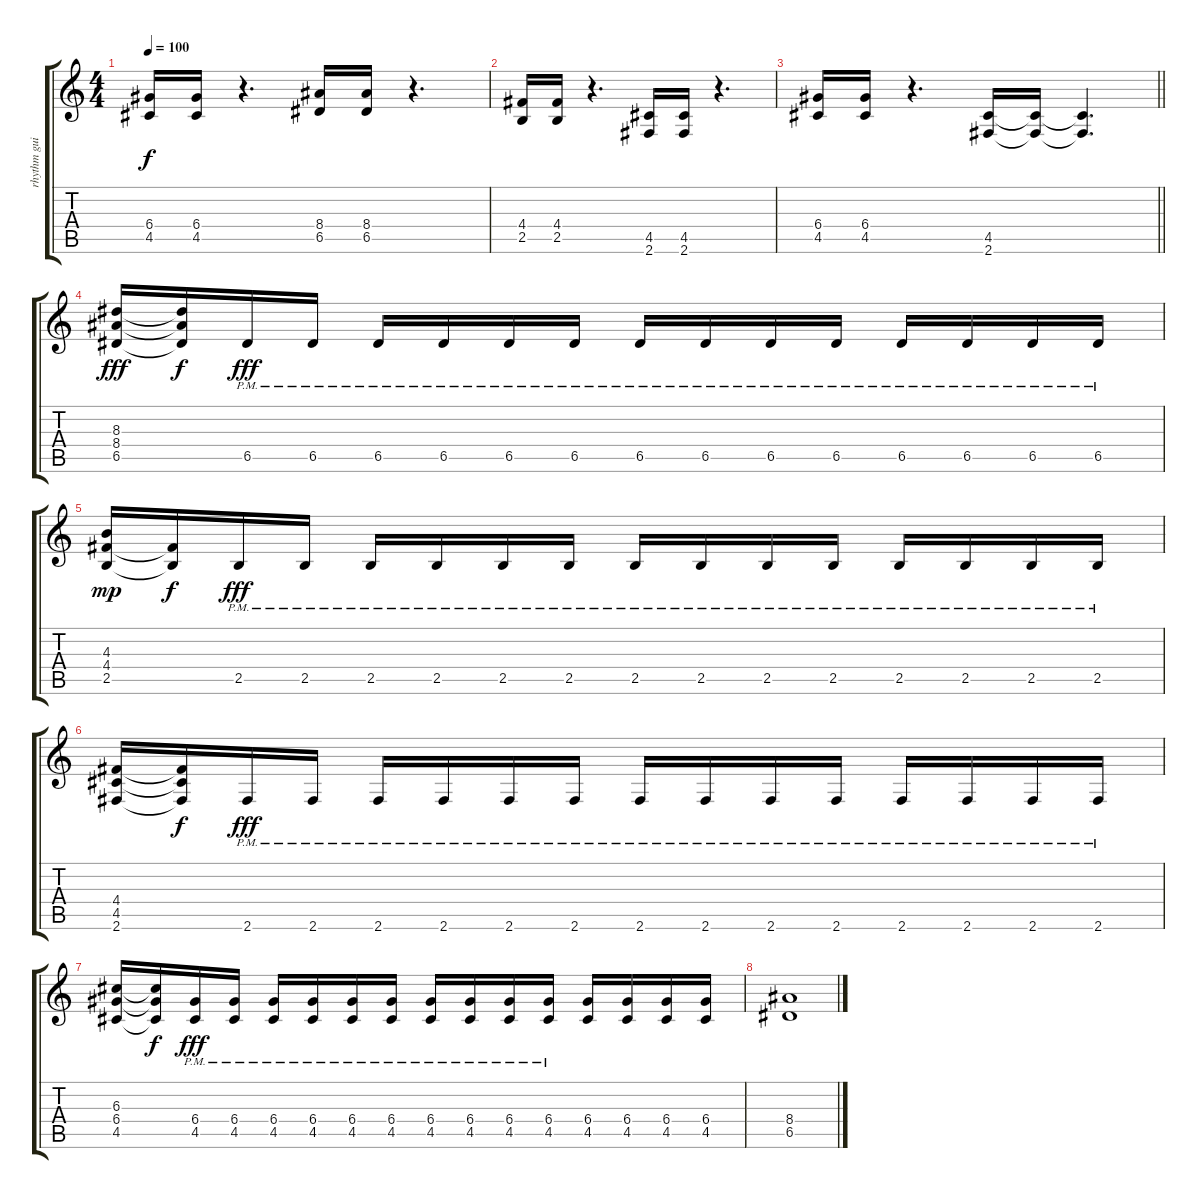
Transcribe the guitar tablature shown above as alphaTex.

\track ("rhythm guitar 1" "rhythm gui") {instrument overdrivenguitar}
\staff {score tabs}
\tuning (E4 B3 G3 D3 A2 E2) {hide}
\ts (4 4)
\tempo 100
\clef g2
\ks c
(6.4 4.5).16{dy f} (6.4 4.5).16 r.4{d} (8.4 6.5).16 (8.4 6.5).16 r.4{d} |
(4.4 2.5).16 (4.4 2.5).16 r.4{d} (4.5 2.6).16 (4.5 2.6).16 r.4{d} |
\barLineRight lightlight
(6.4 4.5).16 (6.4 4.5).16 r.4{d} (4.5 2.6).16 (4.5{t} 2.6{t}).16 (4.5{t} 2.6{t}).4{d} |
(8.3 8.4 6.5).16{dy fff} (8.3{t} 8.4{t} 6.5{t}).16{dy f} 6.5{pm}.16{dy fff} 6.5{pm}.16 6.5{pm}.16 6.5{pm}.16 6.5{pm}.16 6.5{pm}.16 6.5{pm}.16 6.5{pm}.16 6.5{pm}.16 6.5{pm}.16 6.5{pm}.16 6.5{pm}.16 6.5{pm}.16 6.5{pm}.16 |
(4.3 4.4 2.5).16{dy mp} (4.4{t} 2.5{t}).16{dy f} 2.5{pm}.16{dy fff} 2.5{pm}.16 2.5{pm}.16 2.5{pm}.16 2.5{pm}.16 2.5{pm}.16 2.5{pm}.16 2.5{pm}.16 2.5{pm}.16 2.5{pm}.16 2.5{pm}.16 2.5{pm}.16 2.5{pm}.16 2.5{pm}.16 |
(4.4 4.5 2.6).16 (4.4{t} 4.5{t} 2.6{t}).16{dy f} 2.6{pm}.16{dy fff} 2.6{pm}.16 2.6{pm}.16 2.6{pm}.16 2.6{pm}.16 2.6{pm}.16 2.6{pm}.16 2.6{pm}.16 2.6{pm}.16 2.6{pm}.16 2.6{pm}.16 2.6{pm}.16 2.6{pm}.16 2.6{pm}.16 |
(6.3 6.4 4.5).16 (6.3{t} 6.4{t} 4.5{t}).16{dy f} (6.4{pm} 4.5{pm}).16{dy fff} (6.4{pm} 4.5{pm}).16 (6.4{pm} 4.5{pm}).16 (6.4{pm} 4.5{pm}).16 (6.4{pm} 4.5{pm}).16 (6.4{pm} 4.5{pm}).16 (6.4{pm} 4.5{pm}).16 (6.4{pm} 4.5{pm}).16 (6.4{pm} 4.5{pm}).16 (6.4{pm} 4.5{pm}).16 (6.4 4.5).16 (6.4 4.5).16 (6.4 4.5).16 (6.4 4.5).16 |
(8.4{ss} 6.5{ss}).1
